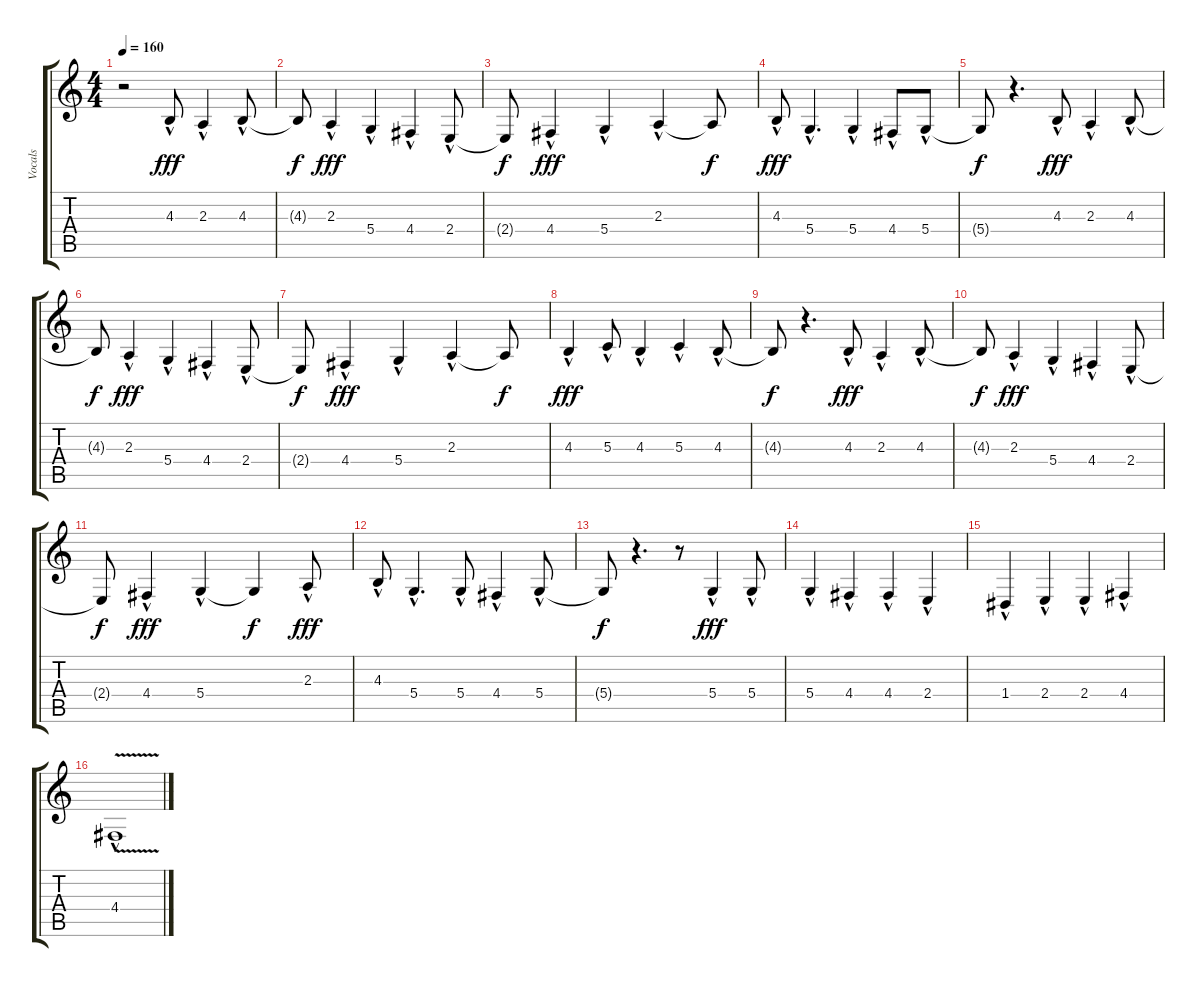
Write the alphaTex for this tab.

\track ("Vocals" "Vocals") {instrument synthvoice}
\staff {score tabs}
\tuning (E4 B3 G3 D3 A2 E2) {hide}
\ts (4 4)
\tempo 160
\clef g2
\ks c
r.2{dy fff} 4.3{hac}.8 2.3{hac}.4 4.3{hac}.8 |
4.3{t}.8{dy f} 2.3{hac}.4{dy fff} 5.4{hac}.4 4.4{hac}.4 2.4{hac}.8 |
2.4{t}.8{dy f} 4.4{hac}.4{dy fff} 5.4{hac}.4 2.3{hac}.4 2.3{t}.8{dy f} |
4.3{hac}.8{dy fff} 5.4{hac}.4{d} 5.4{hac}.4 4.4{hac}.8 5.4{hac}.8 |
5.4{t}.8{dy f} r.4{d} 4.3{hac}.8{dy fff} 2.3{hac}.4 4.3{hac}.8 |
4.3{t}.8{dy f} 2.3{hac}.4{dy fff} 5.4{hac}.4 4.4{hac}.4 2.4{hac}.8 |
2.4{t}.8{dy f} 4.4{hac}.4{dy fff} 5.4{hac}.4 2.3{hac}.4 2.3{t}.8{dy f} |
4.3{hac}.4{dy fff} 5.3{hac}.8 4.3{hac}.4 5.3{hac}.4 4.3{hac}.8 |
4.3{t}.8{dy f} r.4{d} 4.3{hac}.8{dy fff} 2.3{hac}.4 4.3{hac}.8 |
4.3{t}.8{dy f} 2.3{hac}.4{dy fff} 5.4{hac}.4 4.4{hac}.4 2.4{hac}.8 |
2.4{t}.8{dy f} 4.4{hac}.4{dy fff} 5.4{hac}.4 5.4{t}.4{dy f} 2.3{hac}.8{dy fff} |
4.3{hac}.8 5.4{hac}.4{d} 5.4{hac}.8 4.4{hac}.4 5.4{hac}.8 |
5.4{t}.8{dy f} r.4{d} r.8 5.4{hac}.4{dy fff} 5.4{hac}.8 |
5.4{hac}.4 4.4{hac}.4 4.4{hac}.4 2.4{hac}.4 |
1.4{hac}.4 2.4{hac}.4 2.4{hac}.4 4.4{hac}.4 |
4.4{v hac}.1
